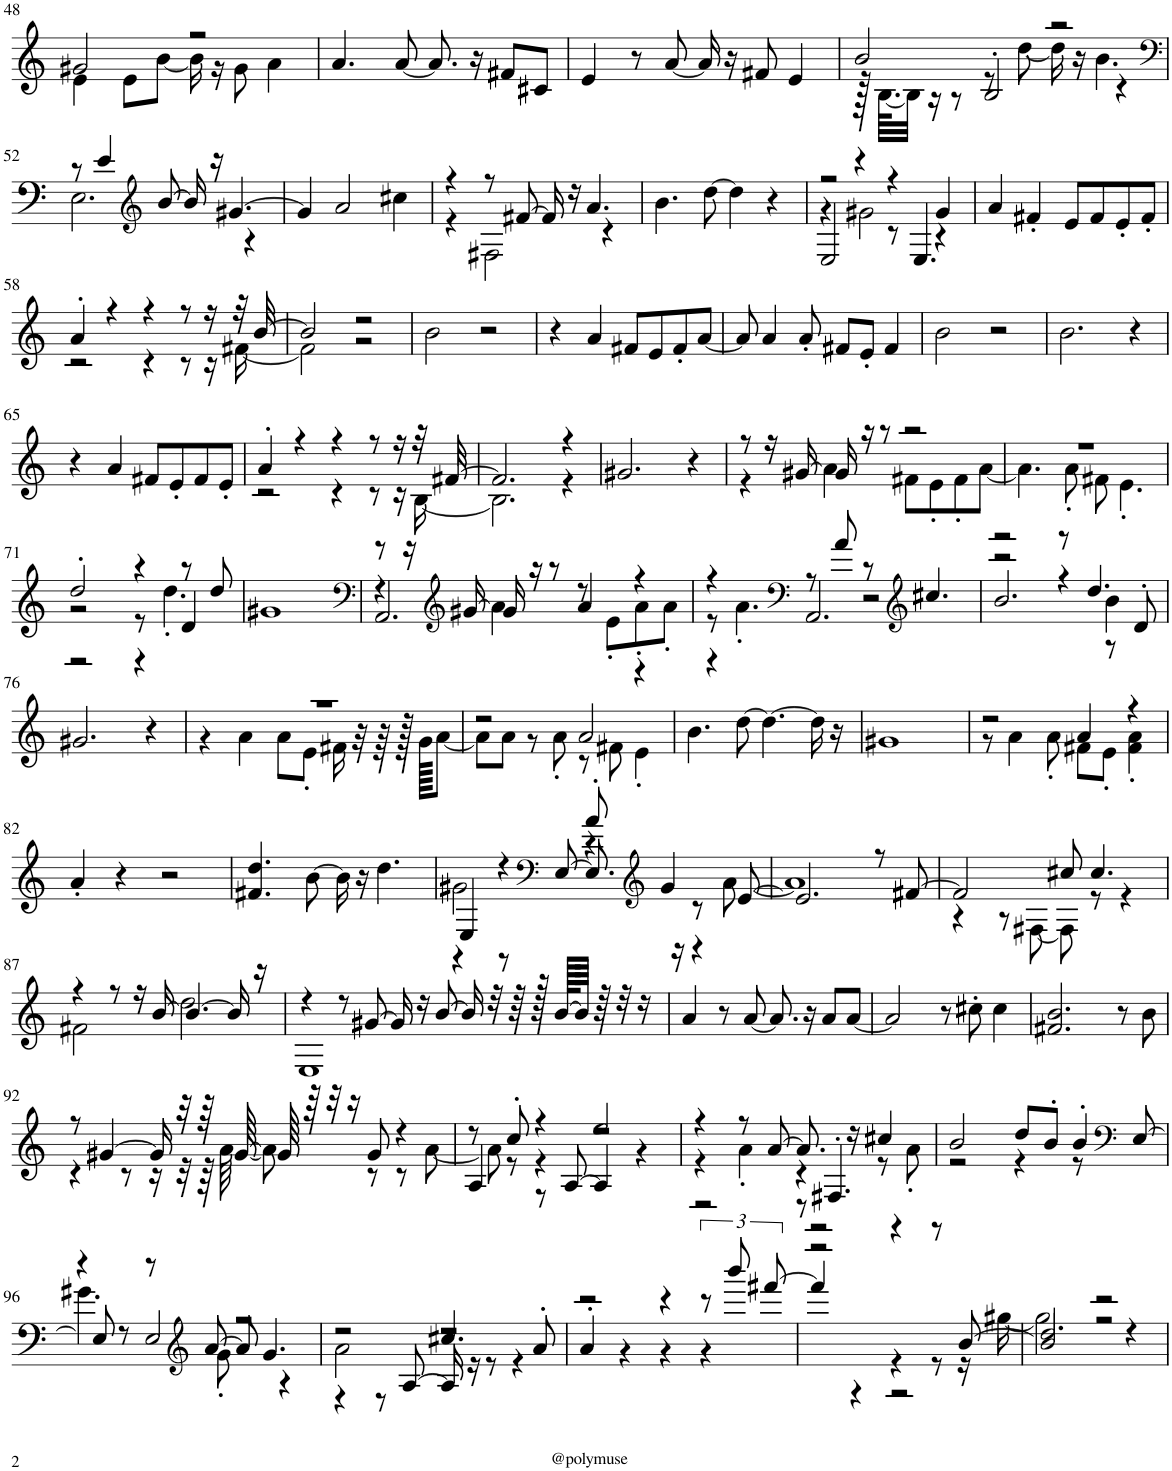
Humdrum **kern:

**kern
*part1
*staff1
*I"Piano
*I'Pno.
!!LO:PB:g=z
*clefG2
*k[]
*M4/4
=48
*^
2g#X/	4e\
.	8e\L
.	[8b\J
2r	16b\]
.	16r
.	8g#\
.	4a\
*v	*v
=49
4.a/
[8a/
8.a/]
16r
8f#X/L
8c#X/J
=50
4e/
8r
[8a/
16a/]
16r
8f#X/
4e/
=51
*^
*	*^
2b/	128r	4r
.	[64.B\KLLL	.
.	32B\JJJ]	.
.	16r	.
.	8r	.
.	8r	2B'/
.	[8dd\	.
2r	16dd\]	.
.	16r	.
.	4.b\	.
.	.	4r
*v	*v	*v
!!LO:LB:g=z
=52
*clefF4
*^
8r	2.E\
4e/	.
*clefG2	*
[8b/	.
16b/]	.
16r	.
[4.g#X/	.
.	4r
*v	*v
=53
4g#/]
2a/
4cc#X\
=54
*^
4r	4r
8r	2F#X\
[8f#X/	.
16f#/]	.
16r	.
4.a/	.
.	4r
*v	*v
=55
4.b\
[8dd\
4dd\]
4r
=56
*^
*	*^
2r	4r	2E/
.	2g#X\	.
4r	.	8r
.	.	4.E/
4g#/	4r	.
*v	*v	*v
=57
4a/
4f#X'/
8e/L
8f#/
8e'/
8f#'/J
!!LO:LB:g=z
=58
*^
4a'/	2r
4r	.
4r	4r
8r	8r
16r	16r
32r	[16f#X\
[32b/	.
=59	=59
2b/]	2f#\]
2r	2r
*v	*v
=60
2b\
2r
=61
4r
4a/
8f#X/L
8e/
8f#'/
[8a/J
=62
8a/]
4a/
8a'/
8f#X/L
8e'/J
4f#/
=63
2b\
2r
=64
2.b\
4r
!!LO:LB:g=z
=65
4r
4a/
8f#X/L
8e'/
8f#/
8e'/J
=66
*^
4a'/	2r
4r	.
4r	4r
8r	8r
16r	16r
32r	[16B\
[32f#X/	.
=67	=67
2.f#/]	2.B\]
4r	4r
*v	*v
=68
2.g#X/
4r
=69
*^
8r	4r
16r	.
[16g#X/	.
16g#/]	4a\
16r	.
8r	.
2r	8f#X\L
.	8e'\
.	8f#'\
.	[8a\J
=70	=70
1r	4.a\]
.	8a'\
.	8f#X\
.	4.e'\
!!LO:LB:g=z	!!
=71	=71
*	*^
2dd'/	2r	2r
4r	8r	4r
.	4.dd'\	.
8r	.	4d/
8dd/	.	.
*v	*v	*v
=72
1g#X
=73
*clefF4
*^
*	*^
8r	4r	2.AA/
16r	.	.
*clefG2	*	*
[16g#X/	.	.
16g#/]	4a\	.
16r	.	.
8r	.	.
4a/	8r	.
.	8e'\L	.
4r	8a'\	4r
.	8a'\J	.
=74	=74	=74
4r	8r	4r
.	4.a'\	.
*clefF4	*	*
8r	.	2.AA/
8a/	.	.
8r	2r	.
*clefG2	*	*
4.cc#X/	.	.
=75	=75	=75
2r	2r	2.b/
8r	4r	.
4.dd/	.	.
.	4b\	8r
.	.	8d'/
*v	*v	*v
!!LO:LB:g=z
=76
2.g#X/
4r
=77
*^
1r	4r
.	4a\
.	8a\L
.	8e'\J
.	16f#X\
.	32r
.	64r
.	128r
.	128g\KKKKL
.	[8a\J
=78	=78
2r	8a\L]
.	8a\J
.	8r
.	8a'\
2a/	8r
.	8f#X\
.	4e'\
*v	*v
=79
4.b\
[8dd\
4.dd\_
16dd\]
16r
=80
1g#X
=81
*^
2r	8r
.	4a\
.	8a'\
4a/	8f#X\L
.	8e'\J
4r	4f#\' 4a\'
*v	*v
!!LO:LB:g=z
=82
4a'/
4r
2r
=83
4.f#X/ 4.dd/
[8b\
16b\]
16r
4.dd\
=84
*^
*	*^
4E/	2g#X\	4r
4r	.	8r
*clefF4	*	*
.	.	[8E/
8a'/	4r	8.E/]
*clefG2	*	*
4g#/	.	.
.	.	16r
.	8r	4r
[8e/	[8a\	.
*	*v	*v
=85	=85
2.e/]	1a]
8r	.
[8f#X/	.
=86	=86
2f#/]	4r
.	8r
.	[8F#X\
8cc#X/	8F#\]
4.cc#/	8r
.	4r
!!LO:LB:g=z	!!
=87	=87
4r	2f#X\
8r	.
16r	.
[16b/	.
4.b/_	2dd\
16b/]	.
16r	.
=88	=88
4r	1E
8r	.
[8g#X/	.
16g#/]	.
16r	.
[8b/	.
16b/]	.
32r	.
64r	.
128r	.
[128b/KLLLL	.
64b/JJJJ]	.
64r	.
32r	.
16r	.
*v	*v
=89
4a/
8r
[8a/
8.a/]
16r
8a/L
[8a/J
=90
2a/]
8r
8cc#X'\
4cc#\
=91
2.f#X/ 2.b/
8r
8b\
!!LO:LB:g=z
=92
*^
8r	4r
[4g#X/	.
.	8r
16g#/]	16r
32r	32r
64r	64r
[64g#/	[64a\
64g#/]	8a\]
64r	.
32r	.
16r	.
8g#/	8r
4r	8r
.	[8a\
=93	=93
*	*^
8r	8a\]	4A/
8cc'/	8r	.
4r	4r	8r
.	.	[8A/
2ee/	2r	4A/]
.	.	4r
=94	=94	=94
4r	4r	2r
8r	4a'\	.
[8a/	.	.
8.a/]	4r	8r
.	.	4.F#X'/
16r	.	.
4cc#X/	8r	.
.	8a'\	.
*	*v	*v
=95	=95
2b/	2r
8dd/L	4r
8b'/J	.
4b'/	8r
*clefF4	*
.	[8E/
!!LO:LB:g=z	!!
=96	=96
*	*^
4r	4.g#X\	8E/]
.	.	8r
8r	.	2E/
*clefG2	*	*
[8a/	8g#'\	.
8a/]	2r	.
4.g#/	.	.
.	.	4r
=97	=97	=97
2r	2a\	4r
.	.	8r
.	.	[8A/
4.cc#X/	2r	16A/]
.	.	16r
.	.	8r
.	.	4r
8a'/	.	.
*	*v	*v
=98	=98
2r	4a'/
.	4r
4r	4r
8r	6r
8bbb/	.
.	[12fff#X/
=99	=99
*	*^
2r	2r	4fff#/]
.	.	4r
4r	4r	2r
8r	8r	.
[8b/	16r	.
.	[16gg#X\	.
=100	=100	=100
2b/]	2gg#\]	2.dd/
2r	2r	.
.	.	4r
*v	*v	*v
=
*-
